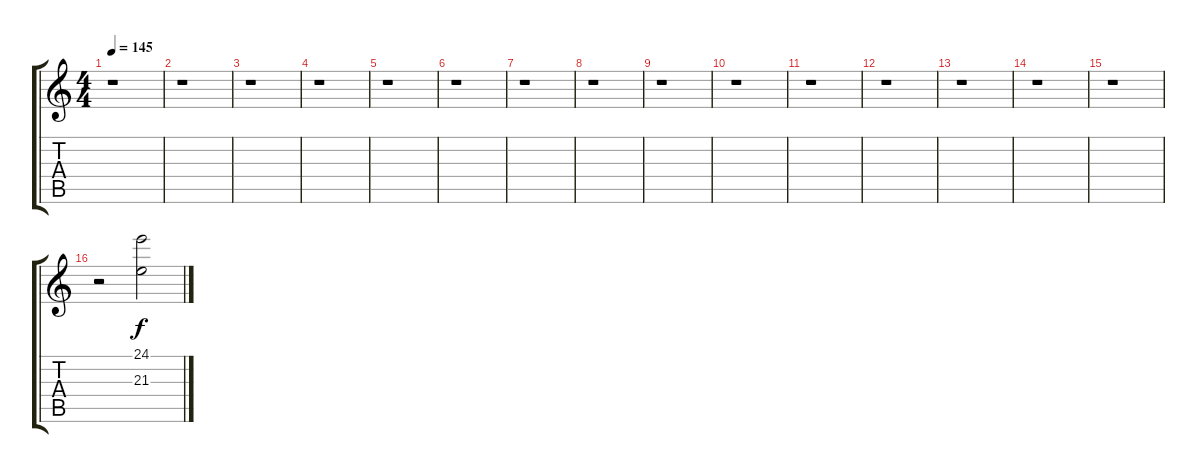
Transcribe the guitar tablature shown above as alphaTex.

\track "" {instrument choiraahs}
\staff {score tabs}
\tuning (E4 B3 G3 D3 A2 E2) {hide}
\ts (4 4)
\tempo 145
\clef g2
\ks c
r.1{dy f} |
r.1 |
r.1 |
r.1 |
r.1 |
r.1 |
r.1 |
r.1 |
r.1 |
r.1 |
r.1 |
r.1 |
r.1 |
r.1 |
r.1 |
r.2 (24.1 21.3).2{volume 12}
